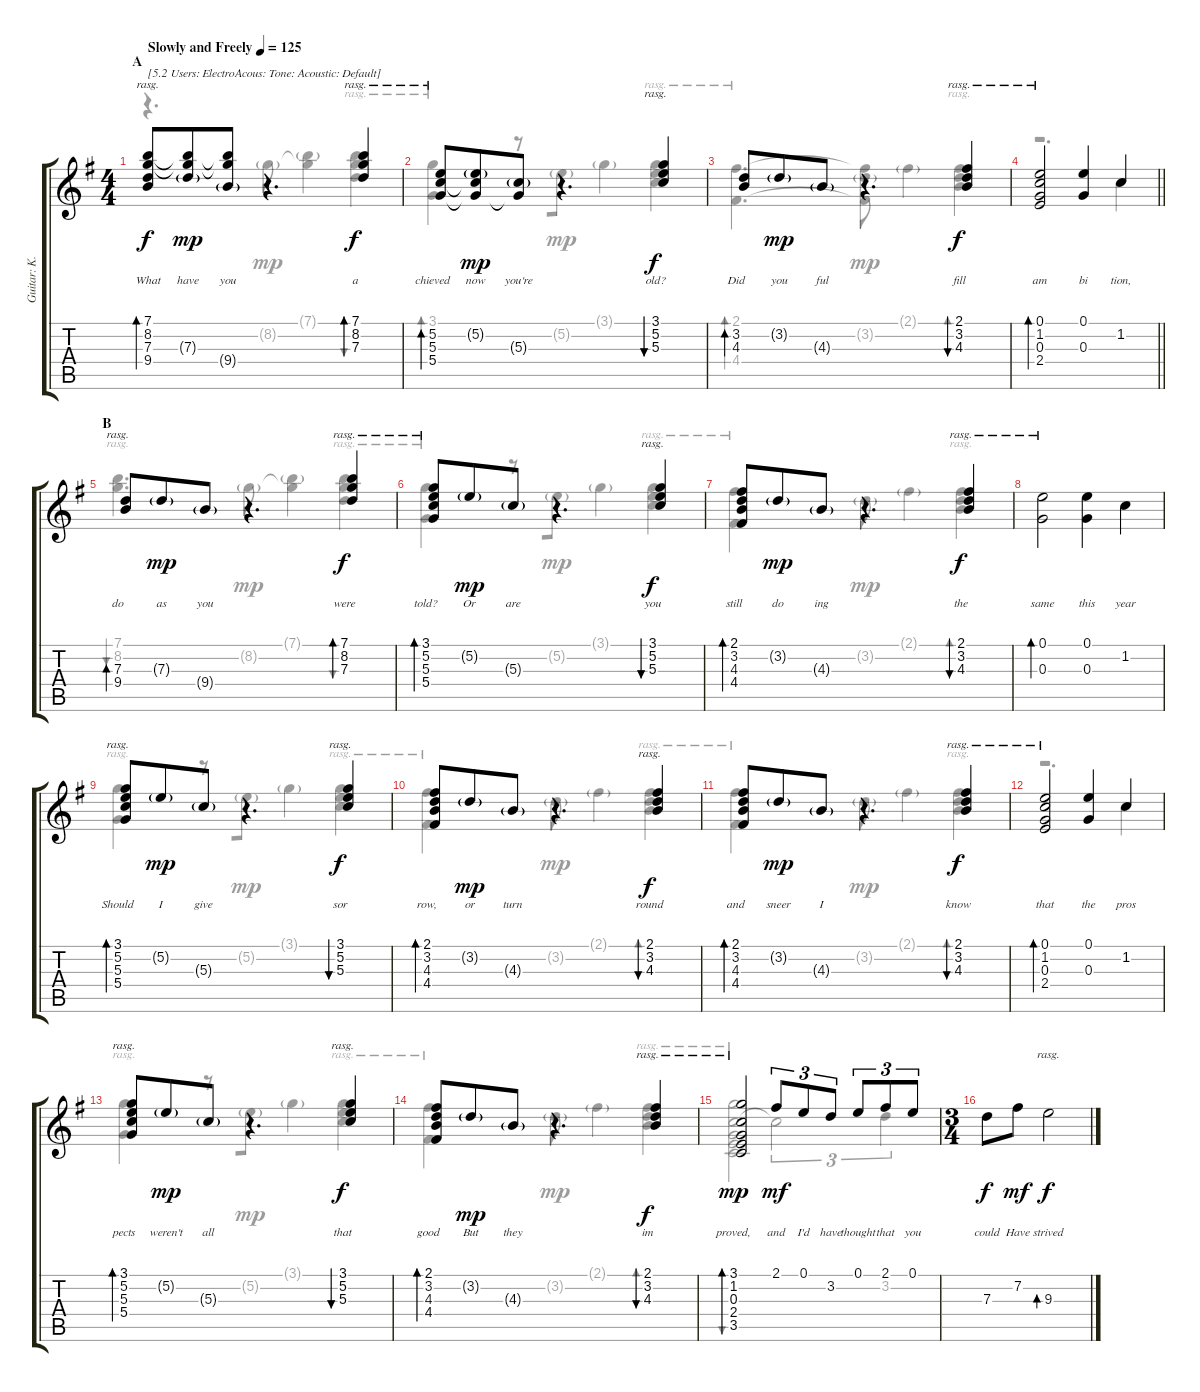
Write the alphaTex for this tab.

\track ("Guitar: K.K." "Guitar: K.") {instrument acousticguitarsteel}
\staff {score tabs}
\tuning (E4 B3 G3 D3 A2 E2) {hide}
\voice
\ts (4 4)
\section ("" "A")
\tempo (125 "Slowly and Freely")
\tempo 87
\tempo (125 "Slowly and Freely")
\clef g2
\ks g
(7.1 8.2 7.3 9.4).8{bd 480 rasg ii txt "[5.2 Users: ElectroAcous: Tone: Acoustic: Default]" lyrics (0 "What") lyrics (1 "") lyrics (2 "") lyrics (3 "") lyrics (4 "") dy f instrument acousticguitarsteel} (7.1{t} 8.2{t} 7.3{g}).8{lyrics (0 "have") lyrics (1 "") lyrics (2 "") lyrics (3 "") lyrics (4 "") dy mp beam merge} (7.1{t} 8.2{t} 9.4{g}).8{lyrics (0 "you") lyrics (1 "") lyrics (2 "") lyrics (3 "") lyrics (4 "")} r.4{d} (7.1 8.2 7.3).4{bd 120 rasg ii lyrics (0 "a") lyrics (1 "") lyrics (2 "") lyrics (3 "") lyrics (4 "") dy f} |
(5.2 5.3 5.4).8{bd 120 rasg ii lyrics (0 "chieved") lyrics (1 "") lyrics (2 "") lyrics (3 "") lyrics (4 "")} (5.2{g} 5.3{t} 5.4{t}).8{lyrics (0 "now") lyrics (1 "") lyrics (2 "") lyrics (3 "") lyrics (4 "") dy mp beam merge} (5.3{g} 5.4{t}).8{lyrics (0 "you're") lyrics (1 "") lyrics (2 "") lyrics (3 "") lyrics (4 "")} r.4{d} (3.1 5.2 5.3).4{bu 120 rasg ii lyrics (0 "old?") lyrics (1 "") lyrics (2 "") lyrics (3 "") lyrics (4 "") dy f} |
(3.2 4.3).8{bd 60 lyrics (0 "Did") lyrics (1 "") lyrics (2 "") lyrics (3 "") lyrics (4 "")} 3.2{g}.8{lyrics (0 "you") lyrics (1 "") lyrics (2 "") lyrics (3 "") lyrics (4 "") dy mp beam merge} 4.3{g}.8{lyrics (0 "ful") lyrics (1 "") lyrics (2 "") lyrics (3 "") lyrics (4 "")} r.4{d} (2.1 3.2 4.3).4{bu 120 rasg ii lyrics (0 "fill") lyrics (1 "") lyrics (2 "") lyrics (3 "") lyrics (4 "") dy f} |
\barLineRight lightlight
(0.1 1.2 0.3 2.4).2{bd 480 rasg ii lyrics (0 "am") lyrics (1 "") lyrics (2 "") lyrics (3 "") lyrics (4 "")} (0.1 0.3).4{lyrics (0 "bi") lyrics (1 "") lyrics (2 "") lyrics (3 "") lyrics (4 "")} 1.2.4{lyrics (0 "tion,") lyrics (1 "") lyrics (2 "") lyrics (3 "") lyrics (4 "")} |
\section ("" "B")
(7.3 9.4).8{bd 480 rasg ii lyrics (0 "do") lyrics (1 "") lyrics (2 "") lyrics (3 "") lyrics (4 "")} 7.3{g}.8{lyrics (0 "as") lyrics (1 "") lyrics (2 "") lyrics (3 "") lyrics (4 "") dy mp beam merge} 9.4{g}.8{lyrics (0 "you") lyrics (1 "") lyrics (2 "") lyrics (3 "") lyrics (4 "")} r.4{d} (7.1 8.2 7.3).4{bd 120 rasg ii lyrics (0 "were") lyrics (1 "") lyrics (2 "") lyrics (3 "") lyrics (4 "") dy f} |
(3.1 5.2 5.3 5.4).8{bd 120 rasg ii lyrics (0 "told?") lyrics (1 "") lyrics (2 "") lyrics (3 "") lyrics (4 "")} 5.2{g}.8{lyrics (0 "Or") lyrics (1 "") lyrics (2 "") lyrics (3 "") lyrics (4 "") dy mp beam merge} 5.3{g}.8{lyrics (0 "are") lyrics (1 "") lyrics (2 "") lyrics (3 "") lyrics (4 "")} r.4{d} (3.1 5.2 5.3).4{bu 120 rasg ii lyrics (0 "you") lyrics (1 "") lyrics (2 "") lyrics (3 "") lyrics (4 "") dy f} |
(2.1 3.2 4.3 4.4).8{bd 60 lyrics (0 "still") lyrics (1 "") lyrics (2 "") lyrics (3 "") lyrics (4 "")} 3.2{g}.8{lyrics (0 "do") lyrics (1 "") lyrics (2 "") lyrics (3 "") lyrics (4 "") dy mp beam merge} 4.3{g}.8{lyrics (0 "ing") lyrics (1 "") lyrics (2 "") lyrics (3 "") lyrics (4 "")} r.4{d} (2.1 3.2 4.3).4{bu 120 rasg ii lyrics (0 "the") lyrics (1 "") lyrics (2 "") lyrics (3 "") lyrics (4 "") dy f} |
(0.1 0.3).2{bd 120 rasg ii lyrics (0 "same") lyrics (1 "") lyrics (2 "") lyrics (3 "") lyrics (4 "")} (0.1 0.3).4{lyrics (0 "this") lyrics (1 "") lyrics (2 "") lyrics (3 "") lyrics (4 "")} 1.2.4{lyrics (0 "year") lyrics (1 "") lyrics (2 "") lyrics (3 "") lyrics (4 "")} |
(3.1 5.2 5.3 5.4).8{bd 120 rasg ii lyrics (0 "Should") lyrics (1 "") lyrics (2 "") lyrics (3 "") lyrics (4 "")} 5.2{g}.8{lyrics (0 "I") lyrics (1 "") lyrics (2 "") lyrics (3 "") lyrics (4 "") dy mp beam merge} 5.3{g}.8{lyrics (0 "give") lyrics (1 "") lyrics (2 "") lyrics (3 "") lyrics (4 "")} r.4{d} (3.1 5.2 5.3).4{bu 120 rasg ii lyrics (0 "sor") lyrics (1 "") lyrics (2 "") lyrics (3 "") lyrics (4 "") dy f} |
(2.1 3.2 4.3 4.4).8{bd 60 lyrics (0 "row,") lyrics (1 "") lyrics (2 "") lyrics (3 "") lyrics (4 "")} 3.2{g}.8{lyrics (0 "or") lyrics (1 "") lyrics (2 "") lyrics (3 "") lyrics (4 "") dy mp beam merge} 4.3{g}.8{lyrics (0 "turn") lyrics (1 "") lyrics (2 "") lyrics (3 "") lyrics (4 "")} r.4{d} (2.1 3.2 4.3).4{bu 120 rasg ii lyrics (0 "round") lyrics (1 "") lyrics (2 "") lyrics (3 "") lyrics (4 "") dy f} |
(2.1 3.2 4.3 4.4).8{bd 60 lyrics (0 "and") lyrics (1 "") lyrics (2 "") lyrics (3 "") lyrics (4 "")} 3.2{g}.8{lyrics (0 "sneer") lyrics (1 "") lyrics (2 "") lyrics (3 "") lyrics (4 "") dy mp beam merge} 4.3{g}.8{lyrics (0 "I") lyrics (1 "") lyrics (2 "") lyrics (3 "") lyrics (4 "")} r.4{d} (2.1 3.2 4.3).4{bu 120 rasg ii lyrics (0 "know") lyrics (1 "") lyrics (2 "") lyrics (3 "") lyrics (4 "") dy f} |
(0.1 1.2 0.3 2.4).2{bd 480 rasg ii lyrics (0 "that") lyrics (1 "") lyrics (2 "") lyrics (3 "") lyrics (4 "")} (0.1 0.3).4{lyrics (0 "the") lyrics (1 "") lyrics (2 "") lyrics (3 "") lyrics (4 "")} 1.2.4{lyrics (0 "pros") lyrics (1 "") lyrics (2 "") lyrics (3 "") lyrics (4 "")} |
(3.1 5.2 5.3 5.4).8{bd 120 rasg ii lyrics (0 "pects") lyrics (1 "") lyrics (2 "") lyrics (3 "") lyrics (4 "")} 5.2{g}.8{lyrics (0 "weren't") lyrics (1 "") lyrics (2 "") lyrics (3 "") lyrics (4 "") dy mp beam merge} 5.3{g}.8{lyrics (0 "all") lyrics (1 "") lyrics (2 "") lyrics (3 "") lyrics (4 "")} r.4{d} (3.1 5.2 5.3).4{bu 120 rasg ii lyrics (0 "that") lyrics (1 "") lyrics (2 "") lyrics (3 "") lyrics (4 "") dy f} |
(2.1 3.2 4.3 4.4).8{bd 60 lyrics (0 "good") lyrics (1 "") lyrics (2 "") lyrics (3 "") lyrics (4 "")} 3.2{g}.8{lyrics (0 "But") lyrics (1 "") lyrics (2 "") lyrics (3 "") lyrics (4 "") dy mp beam merge} 4.3{g}.8{lyrics (0 "they") lyrics (1 "") lyrics (2 "") lyrics (3 "") lyrics (4 "")} r.4{d} (2.1 3.2 4.3).4{bu 120 rasg ii lyrics (0 "im") lyrics (1 "") lyrics (2 "") lyrics (3 "") lyrics (4 "") dy f} |
(3.1 1.2 0.3 2.4 3.5).2{bd 120 rasg ii lyrics (0 "proved,") lyrics (1 "") lyrics (2 "") lyrics (3 "") lyrics (4 "") dy mp} 2.1.8{tu (3 2) lyrics (0 "and") lyrics (1 "") lyrics (2 "") lyrics (3 "") lyrics (4 "") dy mf} 0.1.8{tu (3 2) lyrics (0 "I'd") lyrics (1 "") lyrics (2 "") lyrics (3 "") lyrics (4 "")} 3.2.8{tu (3 2) lyrics (0 "have") lyrics (1 "") lyrics (2 "") lyrics (3 "") lyrics (4 "")} 0.1.8{tu (3 2) lyrics (0 "thought") lyrics (1 "") lyrics (2 "") lyrics (3 "") lyrics (4 "")} 2.1.8{tu (3 2) lyrics (0 "that") lyrics (1 "") lyrics (2 "") lyrics (3 "") lyrics (4 "")} 0.1.8{tu (3 2) lyrics (0 "you") lyrics (1 "") lyrics (2 "") lyrics (3 "") lyrics (4 "")} |
\ts (3 4)
7.3.8{lyrics (0 "could") lyrics (1 "") lyrics (2 "") lyrics (3 "") lyrics (4 "") dy f} 7.2.8{lyrics (0 "Have") lyrics (1 "") lyrics (2 "") lyrics (3 "") lyrics (4 "") dy mf} 9.3.2{bd 480 rasg ii lyrics (0 "strived") lyrics (1 "") lyrics (2 "") lyrics (3 "") lyrics (4 "") dy f}
\voice
\clef g2
\ottava regular
\simile none
\ks g
r.4{d dy mp} 8.2{g}.8 (7.1{g} 8.2{t}).4 (7.1 8.2 7.3).4{bu 120 rasg ii dy f} |
(3.1 5.4).4{bd 120 rasg ii beam merge} r.8 5.2{g}.8{dy mp} 3.1{g}.4 (3.1 5.2 5.3).4{bu 120 rasg ii dy f} |
(2.1 4.4).4{d bd 120 rasg ii} (2.1{t} 3.2{g} 4.4{t}).8{dy mp} 2.1{g}.4 (2.1 3.2 4.3).4{bd 120 rasg ii dy f} |
\barLineRight lightlight
r.2{d} 1.2.4 |
(7.1 8.2).4{d bu 120 rasg ii} 8.2{g}.8{dy mp} (7.1{g} 8.2{t}).4 (7.1 8.2 7.3).4{bu 120 rasg ii dy f} |
(3.1 5.4).4{bd 120 rasg ii beam merge} r.8 5.2{g}.8{dy mp} 3.1{g}.4 (3.1 5.2 5.3).4{bu 120 rasg ii dy f} |
(2.1 4.4).4{d bd 120 rasg ii} 3.2{g}.8{dy mp} 2.1{g}.4 (2.1 3.2 4.3).4{bd 120 rasg ii dy f} |
|
(3.1 5.4).4{bd 120 rasg ii beam merge} r.8 5.2{g}.8{dy mp} 3.1{g}.4 (3.1 5.2 5.3).4{bu 120 rasg ii dy f} |
(2.1 4.4).4{d bd 120 rasg ii} 3.2{g}.8{dy mp} 2.1{g}.4 (2.1 3.2 4.3).4{bd 120 rasg ii dy f} |
(2.1 4.4).4{d bd 120 rasg ii} 3.2{g}.8{dy mp} 2.1{g}.4 (2.1 3.2 4.3).4{bd 120 rasg ii dy f} |
r.2{d} 1.2.4 |
(3.1 5.4).4{bd 120 rasg ii beam merge} r.8 5.2{g}.8{dy mp} 3.1{g}.4 (3.1 5.2 5.3).4{bu 120 rasg ii dy f} |
(2.1 4.4).4{d bd 120 rasg ii} 3.2{g}.8{dy mp} 2.1{g}.4 (2.1 3.2 4.3).4{bd 120 rasg ii dy f} |
(3.1 1.2 0.3 2.4 3.5).2{bu 120 rasg ii} 1.2{t}.2{tu (3 2)} 3.2.4{tu (3 2)} |
